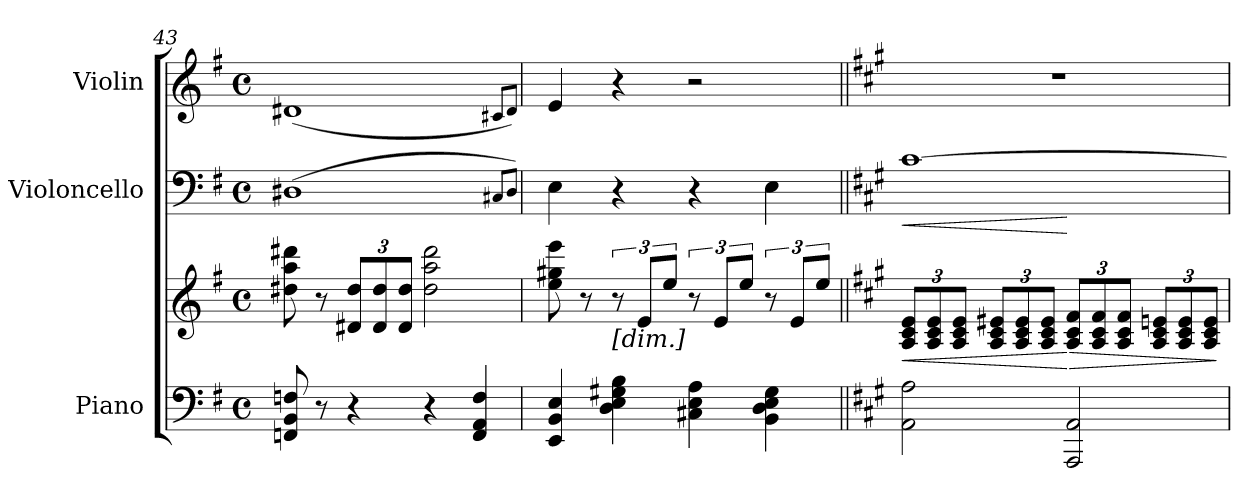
**kern	**kern	**dynam	**kern	**dynam	**kern
*part3	*part3	*part3	*part2	*part2	*part1
*staff4	*staff3	*staff3/4	*staff2	*staff2	*staff1
*I"Piano	*	*	*I"Violoncello	*	*I"Violin
*I'Pno.	*	*	*I'Vc.	*	*I'Vln.
*clefF4	*clefG2	*	*clefF4	*	*clefG2
*k[f#]	*k[f#]	*	*k[f#]	*	*k[f#]
*M4/4	*M4/4	*	*M4/4	*	*M4/4
*met(c)	*met(c)	*	*met(c)	*	*met(c)
=43	=43	=43	=43	=43	=43
8FFn/ 8BB/ 8Fn/	8dd#X\ 8aa\ 8ddd#X\	.	(1D#X	.	(1d#X
8r	8r	.	.	.	.
*	*Xbrackettup	*	*	*	*
4r	12d#X/ 12dd#/L	.	.	.	.
.	12d#/ 12dd#/	.	.	.	.
.	12d#/ 12dd#/J	.	.	.	.
4r	2dd#\ 2aa\ 2ddd#\	.	.	.	.
4FF/ 4AA/ 4F/	.	.	.	.	.
.	.	.	8qC#X/L	.	8qc#X/L
.	.	.	8qD#/J)	.	8qd#/J)
=44	=44	=44	=44	=44	=44
4EE/ 4BB/ 4E/	8ee\ 8gg#X\ 8eee\	.	4E\	.	4e/
.	8r	.	.	.	.
*	*brackettup	*	*	*	*
!	!LO:TX:b:i:t=[dim.]	!	!	!	!
4D\ 4E\ 4G#X\ 4B\	12r	.	4r	.	4r
.	12e/L	.	.	.	.
.	12ee/J	.	.	.	.
4C#X\ 4E\ 4A\	12r	.	4r	.	2r
.	12e/L	.	.	.	.
.	12ee/J	.	.	.	.
!	!	!	!	!LO:DY:b	!
!	!	!	!	!LO:DY:n=1:b	!
!	!	!	!	!LO:DY:n=2:b	!
4BB\ 4D\ 4E\ 4G#\	12r	.	4E\	other-dynamics mp other-dynamics	.
.	12e/L	.	.	.	.
.	12ee/J	.	.	.	.
=45||	=45||	=45||	=45||	=45||	=45||
*k[f#c#g#]	*k[f#c#g#]	*	*k[f#c#g#]	*	*k[f#c#g#]
*	*Xbrackettup	*	*	*	*
!	!	!LO:HP:b	!	!LO:HP:b	!
*	*	*	*^	*	*
!	!	!LO:DY:n=1:b	!	!	!	!
!	!	!LO:DY:n=2:b	!	!	!	!
!	!	!LO:DY:n=3:b	!	!	!	!
2AA\ 2A\	12A/ 12c#/ 12e/L	< other-dynamics mp other-dynamics	[1c#	4ryy	<	1r
.	12A/ 12c#/ 12e/	.	.	.	.	.
.	12A/ 12c#/ 12e/J	.	.	.	.	.
.	12A/ 12c#/ 12e#X/L	.	.	4ryy	.	.
.	12A/ 12c#/ 12e#/	.	.	.	.	.
.	12A/ 12c#/ 12e#/J	.	.	.	.	.
!	!	!LO:HP:n=1:b	!	!	!	!
2AAA/ 2AA/	12A/ 12c#/ 12f#/L	[ >	.	4ryy	[	.
.	12A/ 12c#/ 12f#/	.	.	.	.	.
.	12A/ 12c#/ 12f#/J	.	.	.	.	.
.	12A/ 12c#/ 12en/L	.	.	4ryy	.	.
.	12A/ 12c#/ 12e/	.	.	.	.	.
.	12A/ 12c#/ 12e/J	.	.	.	.	.
*	*	*	*v	*v	*	*
.	.	]	.	.	.
=	=	=	=	=	=
*-	*-	*-	*-	*-	*-
